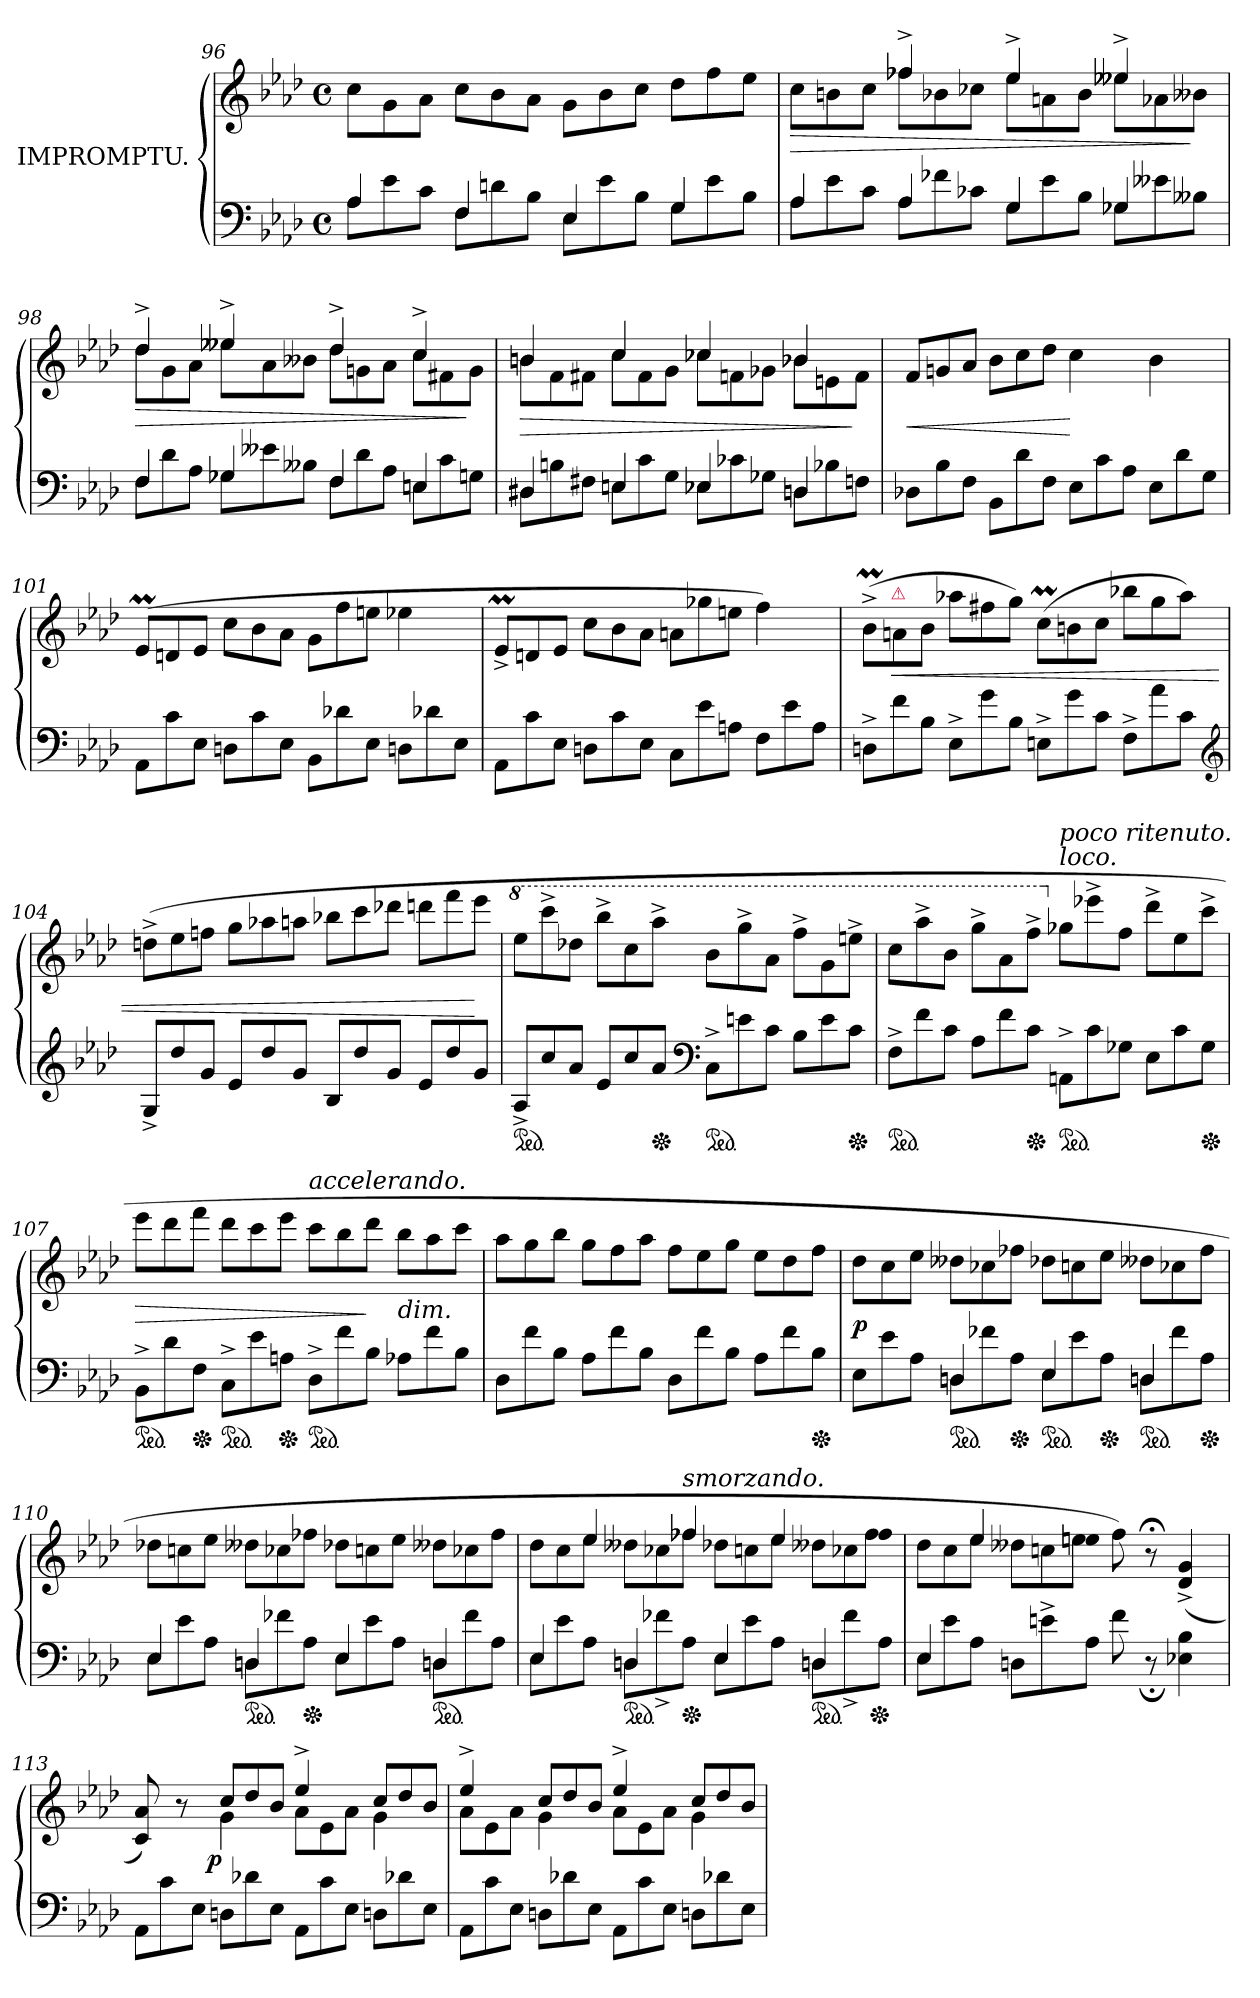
**kern	**kern	**dynam
*part1	*part1	*part1
*staff2	*staff1	*staff1/2
*I"IMPROMPTU.	*	*
*clefF4	*clefG2	*
*k[b-e-a-d-]	*k[b-e-a-d-]	*
*A-:	*A-:	*
*M4/4	*M4/4	*
*met(c)	*met(c)	*
=96	=96	=96
*^	*	*
*	*Xtuplet	*Xtuplet	*
4A-/	12A-\L	12cc\L	.
.	12e-	12g	.
.	12cJ	12a-J	.
4F/	12F\L	12cc\L	.
.	12dn	12b-	.
.	12B-J	12a-J	.
4E-/	12E-\L	12g\L	.
.	12e-	12b-	.
.	12B-J	12ccJ	.
4G/	12G\L	12dd-\L	.
.	12e-	12ff	.
.	12B-J	12ee-J	.
=97	=97	=97	=97
*	*	*^	*
4A-	12A-\L	4ryy	12cc\L	>
.	12e-	.	12bn	.
.	12cJ	.	12ccJ	.
4A-	12A-\L	4ff-X^>/	12ff-X\L	.
.	12f-X	.	12b-X	.
.	12c-XJ	.	12cc-XJ	.
4G	12G\L	4ee-^>/	12ee-\L	.
.	12e-	.	12an	.
.	12B-J	.	12b-J	.
4G-X	12G-X\L	4ee--X^>/	12ee--X\L	.
.	12e--X	.	12a-X	.
.	12B--XJ	.	12b--XJ	]
=98	=98	=98	=98	=98
4F	12F\L	4dd-^>/	12dd-\L	>
.	12d-	.	12g	.
.	12A-J	.	12a-J	.
4G-X	12G-X\L	4ee--X^>/	12ee--X\L	.
.	12e--X	.	12a-	.
.	12B--XJ	.	12b--XJ	.
4F	12F\L	4dd-^>/	12dd-\L	.
.	12d-	.	12gn	.
.	12A-J	.	12a-J	.
4En	12En\L	4cc^>/	12cc\L	.
.	12c	.	12f#X	.
.	12GnJ	.	12gJ	]
=99	=99	=99	=99	=99
4D#X/	12D#X\L	4bn/	12bn\L	>
.	12Bn	.	12f	.
.	12F#XJ	.	12f#XJ	.
4En/	12En\L	4cc/	12cc\L	.
.	12c	.	12f#	.
.	12GJ	.	12gJ	.
4E-X/	12E-X\L	4cc-X/	12cc-X\L	.
.	12c-X	.	12fn	.
.	12G-XJ	.	12g-XJ	.
4Dn/	12Dn\L	4b-X/	12b-X\L	.
.	12B-X	.	12en	.
.	12FnJ	.	12fJ	]
*v	*v	*	*	*
*	*v	*v	*
=100	=100	=100
12D-X\L	12f/L	<
12B-	12gn	.
12FJ	12a-J	.
12BB-\L	12b-\L	.
12d-	12cc	.
12FJ	12dd-J	.
12E-\L	4cc\	[
12c	.	.
12A-J	.	.
12E-\L	4b-\	.
12d-	.	.
12GJ	.	.
=101	=101	=101
12AA-\L	(>12e-M/L	.
12c	12dn	.
12E-J	12e-J	.
12Dn\L	12cc\L	.
12c	12b-	.
12E-J	12a-J	.
12BB-\L	12g\L	.
12d-X	12ff	.
12E-J	12eenJ	.
12Dn\L	4ee-X	.
12d-X	.	.
12E-J	.	.
=102	=102	=102
12AA-\L	12e-M^</L	.
12c	12dn	.
12E-J	12e-J	.
12Dn\L	12ccL	.
12c	12b-	.
12E-J	12a-J	.
12C\L	12an\L	.
12e-	12gg-X	.
12AnJ	12eenJ	.
12F\L	4ff\)	.
12e-	.	.
12AJ	.	.
=103	=103	=103
12Dn^>\L	(>12b-M^<\L	.
!	!LO:TX:a:color=crimson:t=⚠	!
12f	12an	<
12B-J	12b-J	.
12E-^>\L	12aa-XL	.
12g	12ff#X	.
12B-J	12ggJ)	.
12En^>\L	(>12ccm\L	.
12g	12bn	.
12cJ	12ccJ	.
12F^>\L	12bb-XL	.
12a-	12gg	.
12cJ	12aa-J)	.
*clefG2	*	*
=104	=104	=104
12G^>/L	(>12ddn^>\L	.
12dd-	12ee-	.
12gJ	12ffnJ	.
12e-/L	12gg\L	.
12dd-	12aa-X	.
12gJ	12aanJ	.
12B-/L	12bb-X\L	.
12dd-	12ccc	.
12gJ	12ddd-XJ	.
12e-/L	12dddn\L	.
12dd-	12fff	.
12gJ	12eee-J	[
=105	=105	=105
*	*8va	*
*ped	*	*
12A-^</L	12eee-\L	.
12cc	12cccc^>	.
12a-J	12ddd-XJ	.
12e-/L	12bbb-^>\L	.
12cc	12ccc	.
*Xped	*	*
12a-J	12aaa-^>J	.
*clefF4	*	*
*ped	*	*
12C^>\L	12bb-\L	.
12en	12ggg^>	.
12cJ	12aa-J	.
12B-\L	12fff^>\L	.
12e	12gg	.
*Xped	*	*
12cJ	12eeen^>J	.
=106	=106	=106
*ped	*	*
12F^>\L	12ccc\L	.
12f	12aaa-^>	.
12cJ	12bb-J	.
12A-\L	12ggg^>\L	.
12f	12aa-	.
*Xped	*	*
12cJ	12fff^>J	.
*	*X8va	*
!	!LO:TX:a:i:t=loco.	!
!	!LO:TX:a:i:t=poco ritenuto.	!
*ped	*	*
12AAn^>\L	12gg-X\L	.
12c	12eee-X^>	.
12G-XJ	12ffJ	.
12E-\L	12ddd-^>\L	.
12c	12ee-	.
*Xped	*	*
12G-J	12ccc^J	.
=107	=107	=107
*ped	*	*
12BB-^>\L	12eee-\L	>
12d-	12ddd-	.
*Xped	*	*
12FJ	12fffJ	.
*ped	*	*
12C^>\L	12ddd-\L	.
12e-	12ccc	.
*Xped	*	*
12AnJ	12eee-J	.
!	!LO:TX:a:i:t=accelerando.	!
*ped	*	*
12D-^>\L	12ccc\L	.
12f	12bb-	.
12B-J	12ddd-J	]
!	!LO:TX:c:i:t=dim.	!
12A-X\L	12bb-\L	.
12f	12aa-	.
12B-J	12cccJ	.
=108	=108	=108
12D-\L	12aa-\L	.
12f	12gg	.
12B-J	12bb-J	.
12A-\L	12gg\L	.
12f	12ff	.
12B-J	12aa-J	.
12D-\L	12ff\L	.
12f	12ee-	.
12B-J	12ggJ	.
12A-\L	12ee-\L	.
12f	12dd-	.
*Xped	*	*
12B-J	12ffJ	.
=109	=109	=109
*^	*	*
4ryy	12E-\L	12dd-\L	p
.	12e-	12cc	.
.	12A-J	12ee-J	.
*ped	*	*	*
4Dn	12Dn\L	12dd--X\L	.
.	12f-X	12cc-X	.
*Xped	*	*	*
.	12A-J	12ff-XJ	.
*ped	*	*	*
4E-	12E-\L	12dd-X\L	.
.	12e-	12ccn	.
*Xped	*	*	*
.	12A-J	12ee-J	.
*ped	*	*	*
4Dn	12Dn\L	12dd--X\L	.
.	12f-	12cc-X	.
*Xped	*	*	*
.	12A-J	12ff-J	.
=110	=110	=110	=110
4E-/	12E-\L	12dd-X\L	.
.	12e-	12ccn	.
.	12A-J	12ee-J	.
*ped	*	*	*
4Dn/	12Dn\L	12dd--X\L	.
.	12f-X	12cc-X	.
*Xped	*	*	*
.	12A-J	12ff-XJ	.
4E-/	12E-\L	12dd-X\L	.
.	12e-	12ccn	.
.	12A-J	12ee-J	.
*ped	*	*	*
4Dn/	12Dn\L	12dd--X\L	.
.	12f-	12cc-X	.
.	12A-J	12ff-J	.
=111	=111	=111	=111
*	*	*^	*
4E-/	12E-\L	12ryy	12dd-\L	.
.	12e-	12ryy	12cc	.
.	12A-J	4ee-/	12ee-J	.
*ped	*	*	*	*
4Dn/	12Dn\L	.	12dd--X\L	.
.	12f-X^>	.	12cc-X	.
!	!	!LO:TX:a:i:t=smorzando.	!	!
*Xped	*	*	*	*
.	12A-J	4ff-X/	12ff-XJ	.
4E-/	12E-\L	.	12dd-X\L	.
.	12e-	.	12ccn	.
.	12A-J	4ee-/	12ee-J	.
*ped	*	*	*	*
4Dn/	12Dn\L	.	12dd--X\L	.
.	12f-^>	.	12cc-X	.
!	!	!LO:N:vis=4	!	!
*Xped	*	*	*	*
.	12A-J	12ff-/	12ff-J	.
=112	=112	=112	=112	=112
4E-	12E-\L	12ryy	12dd-\L	.
.	12e-	12ryy	12cc	.
.	12A-J	6ee-/	12ee-J	.
2.ryy	12Dn\L	.	12dd--X\L	.
.	12en^>	12ryy	12ccn	.
!	!	!LO:N:vis=4	!	!
.	12A-J	12een/	12eenJ	.
.	8f\	8ryy	8ff\)	.
.	8r;<	8r;<	8ryy	.
.	4E-X\ 4B-\	(>4d-^</ 4g^</	4ryy	.
*v	*v	*	*	*
=113	=113	=113	=113
12AA-\L	8c/ 8a-/)	4ryy	.
12c	.	.	.
.	8r	.	.
12E-J	.	.	.
!	!	!	!LO:DY:rj
12Dn\L	12cc/L	4g	p
12d-X	12dd-	.	.
12E-J	12b-J	.	.
12AA-\L	4ee-^>/	12a-L	.
12c	.	12e-	.
12E-J	.	12a-J	.
12Dn\L	12cc/L	4g	.
12d-X	12dd-	.	.
12E-J	12b-J	.	.
=114	=114	=114	=114
12AA-\L	4ee-^>/	12a-L	.
12c	.	12e-	.
12E-J	.	12a-J	.
12Dn\L	12cc/L	4g	.
12d-X	12dd-	.	.
12E-J	12b-J	.	.
12AA-\L	4ee-^>/	12a-L	.
12c	.	12e-	.
12E-J	.	12a-J	.
12Dn\L	12cc/L	4g	.
12d-X	12dd-	.	.
12E-J	12b-J	.	.
*	*v	*v	*
=	=	=
*-	*-	*-
